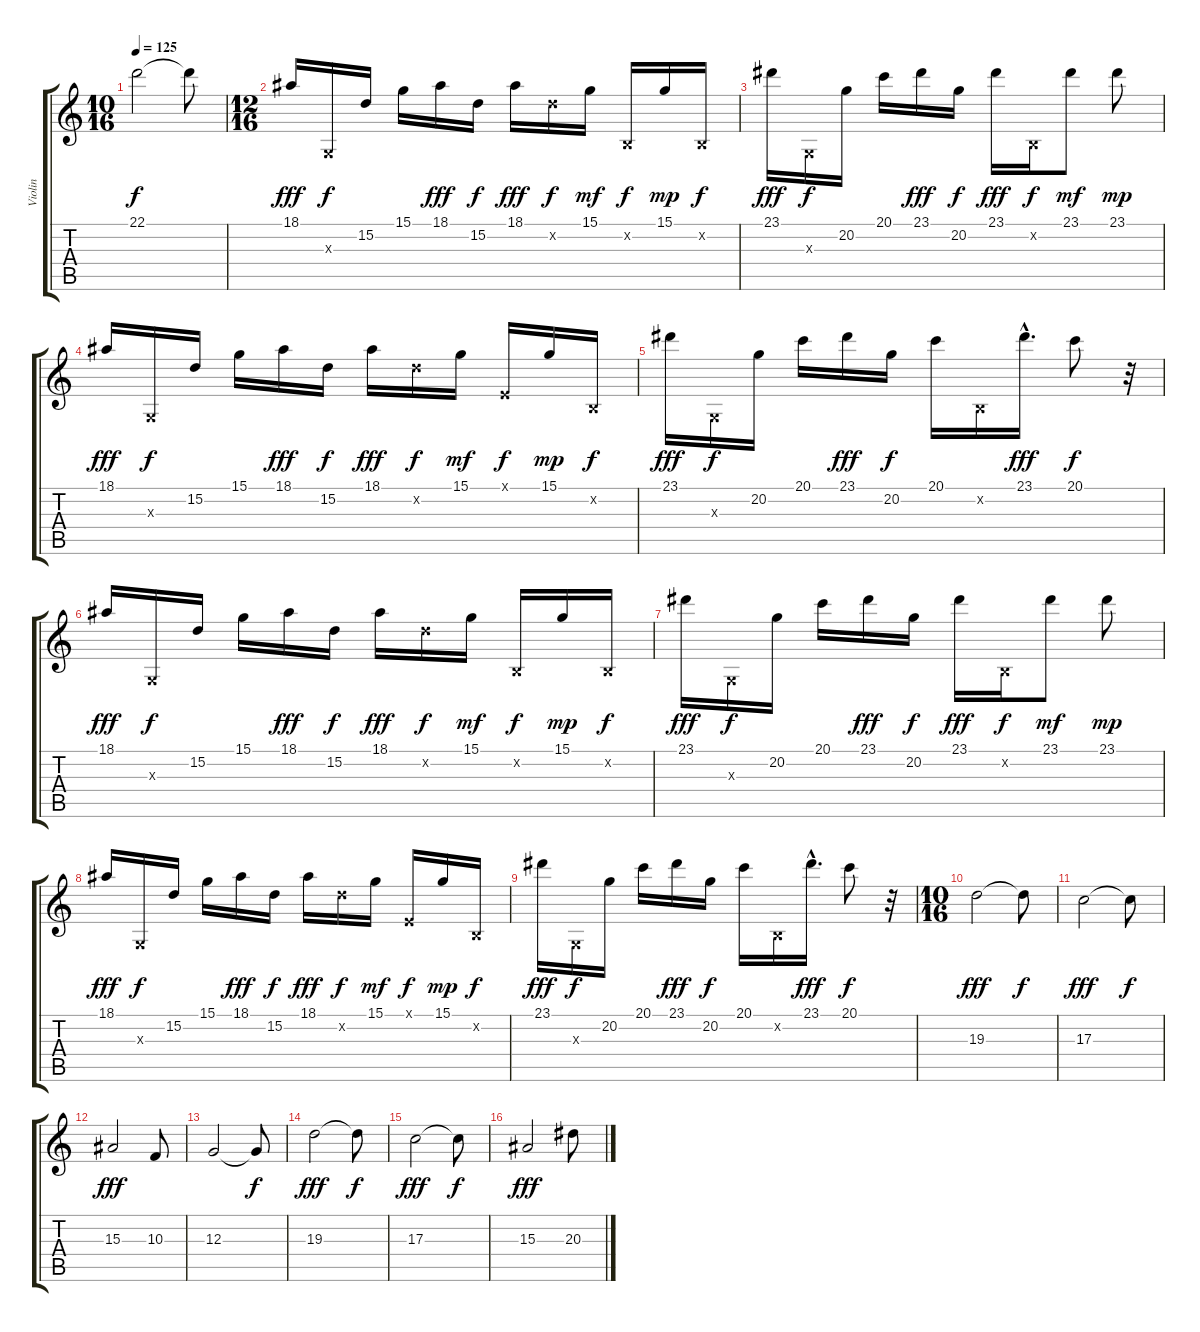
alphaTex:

\track ("Violin" "Violin") {instrument violin}
\staff {score tabs}
\tuning (E4 B3 G3 D3 A2 E2) {hide}
\ts (10 16)
\tempo 125
\clef g2
\ks c
22.1.2{dy f} 22.1{t}.8 |
\ts (12 16)
18.1.16{dy fff volume 9} 0.3{x}.16{dy f} 15.2.16 15.1.16 18.1.16{dy fff} 15.2.16{dy f} 18.1.16{dy fff} 15.2{x}.16{dy f} 15.1.16{dy mf} 0.2{x}.16{dy f} 15.1.16{dy mp} 0.2{x}.16{dy f} |
23.1.16{dy fff} 0.3{x}.16{dy f} 20.2.16 20.1.16 23.1.16{dy fff} 20.2.16{dy f} 23.1.16{dy fff} 0.2{x}.16{dy f} 23.1.8{dy mf} 23.1.8{dy mp} |
18.1.16{dy fff} 0.3{x}.16{dy f} 15.2.16 15.1.16 18.1.16{dy fff} 15.2.16{dy f} 18.1.16{dy fff} 15.2{x}.16{dy f} 15.1.16{dy mf} 0.1{x}.16{dy f} 15.1.16{dy mp} 0.2{x}.16{dy f} |
23.1.16{dy fff} 0.3{x}.16{dy f} 20.2.16 20.1.16 23.1.16{dy fff} 20.2.16{dy f} 20.1.16 0.2{x}.16 23.1{hac}.16{d dy fff} 20.1.8{dy f} r.32 |
18.1.16{dy fff volume 9} 0.3{x}.16{dy f} 15.2.16 15.1.16 18.1.16{dy fff} 15.2.16{dy f} 18.1.16{dy fff} 15.2{x}.16{dy f} 15.1.16{dy mf} 0.2{x}.16{dy f} 15.1.16{dy mp} 0.2{x}.16{dy f} |
23.1.16{dy fff} 0.3{x}.16{dy f} 20.2.16 20.1.16 23.1.16{dy fff} 20.2.16{dy f} 23.1.16{dy fff} 0.2{x}.16{dy f} 23.1.8{dy mf} 23.1.8{dy mp} |
18.1.16{dy fff} 0.3{x}.16{dy f} 15.2.16 15.1.16 18.1.16{dy fff} 15.2.16{dy f} 18.1.16{dy fff} 15.2{x}.16{dy f} 15.1.16{dy mf} 0.1{x}.16{dy f} 15.1.16{dy mp} 0.2{x}.16{dy f} |
23.1.16{dy fff} 0.3{x}.16{dy f} 20.2.16 20.1.16 23.1.16{dy fff} 20.2.16{dy f} 20.1.16 0.2{x}.16 23.1{hac}.16{d dy fff} 20.1.8{dy f} r.32 |
\ts (10 16)
19.3.2{dy fff} 19.3{t}.8{dy f} |
17.3.2{dy fff} 17.3{t}.8{dy f} |
15.3.2{dy fff} 10.3.8 |
12.3.2 12.3{t}.8{dy f} |
19.3.2{dy fff} 19.3{t}.8{dy f} |
17.3.2{dy fff} 17.3{t}.8{dy f} |
15.3.2{dy fff} 20.3.8
